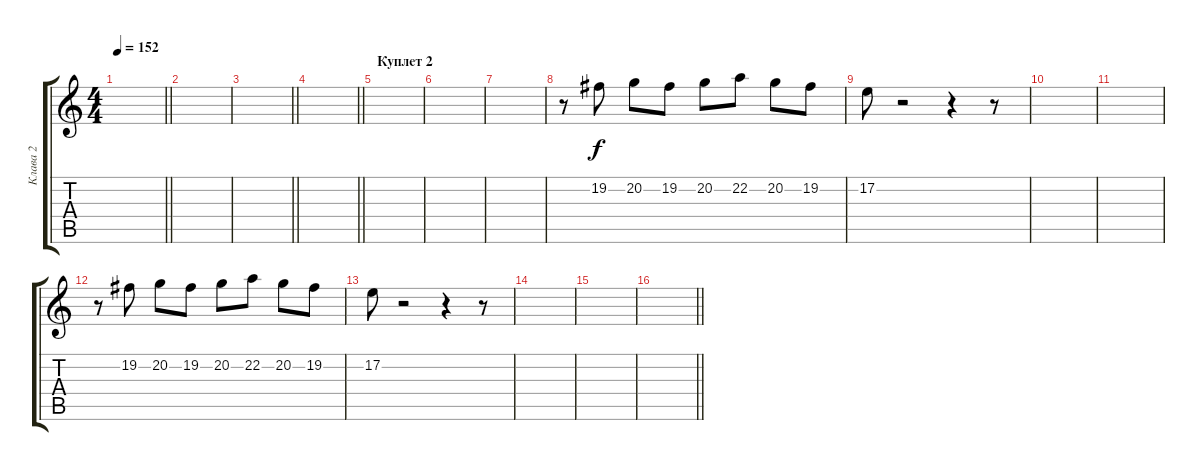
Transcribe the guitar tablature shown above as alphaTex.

\track ("Клава 2" "Клава 2") {instrument pad4choir}
\staff {score tabs}
\tuning (E4 B3 G3 D3 A2 E2) {hide}
\ts (4 4)
\tempo 152
\clef g2
\barLineRight lightlight
\ks c
|
|
\barLineRight lightlight
|
\barLineRight lightlight
|
\section ("" "Куплет 2")
|
|
|
r.8 19.2.8 20.2.8 19.2.8 20.2.8 22.2.8 20.2.8 19.2.8 |
17.2.8 r.2 r.4 r.8 |
|
|
r.8 19.2.8 20.2.8 19.2.8 20.2.8 22.2.8 20.2.8 19.2.8 |
17.2.8 r.2 r.4 r.8 |
|
|
\barLineRight lightlight
